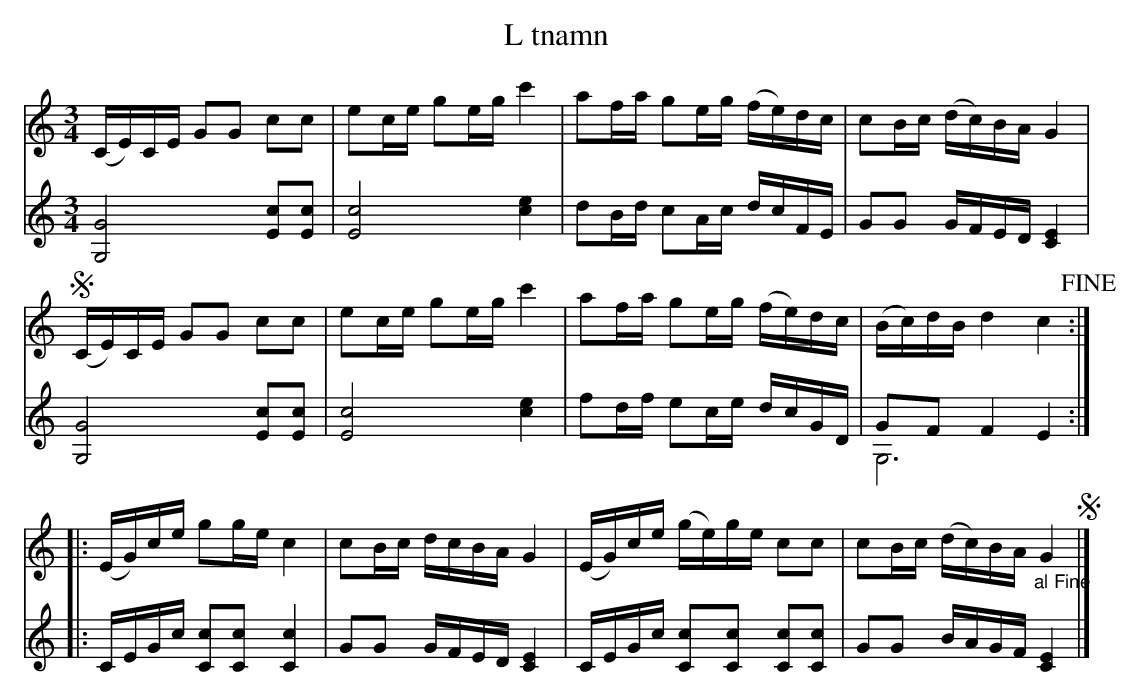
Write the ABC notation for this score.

X:1
T: L tnamn
M: 3/4
L: 1/16
K: C
V: 1
(CE)CE G2G2 c2c2 | e2ce g2eg c'4 | a2fa g2eg (fe)dc | c2Bc (dc)BA G4 | S
(CE)CE G2G2 c2c2 | e2ce g2eg c'4 | a2fa g2eg (fe)dc | (Bc)dB d4 c4 !fine! ::
(EG)ce g2ge c4 | c2Bc dcBA G4 | (EG)ce (ge)ge c2c2 | c2Bc (dc)BA "_al Fine"G4 S |]
V: 2
[G,G]8 [E2c2][c2E2] | [cE]8  [ec]4 | d2Bd c2Ac dcFE | G2G2 GFED [C4E4] |
[G,G]8 [E2c2][c2E2] | [cE]8  [ec]4 | f2df e2ce dcGD | G2F2 F4 E4 & G,12 ::
CEGc [c2C2][C2c2] [C4c4] | G2G2 GFED [E4C4] | CEGc [c2C2][C2c2] [c2C2][c2C2] | G2G2 BAGF [EC]4 |]
